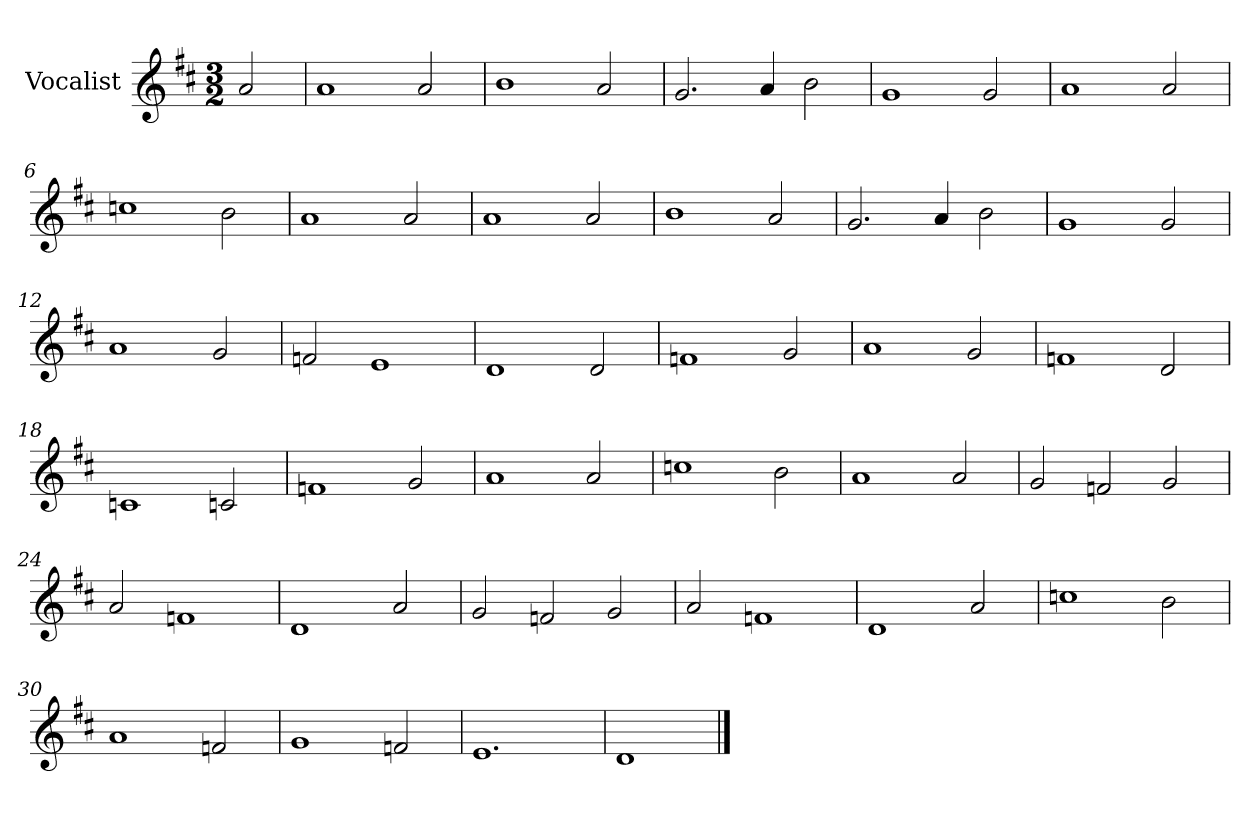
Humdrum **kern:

**kern
*part1
*staff1
*I"Vocalist
*k[f#c#]
*D:
*M3/2
=
2a
=1
1a
2a
=2
1b
2a
=3
2.g
4a
2b
=4
1g
2g
=5
1a
2a
=6
1ccn
2b
=7
1a
2a
=8
1a
2a
=9
1b
2a
=10
2.g
4a
2b
=11
1g
2g
=12
1a
2g
=13
2fn
1e
=14
1d
2d
=15
1fn
2g
=16
1a
2g
=17
1fn
2d
=18
1cn
2cn
=19
1fn
2g
=20
1a
2a
=21
1ccn
2b
=22
1a
2a
=23
2g
2fn
2g
=24
2a
1fn
=25
1d
2a
=26
2g
2fn
2g
=27
2a
1fn
=28
1d
2a
=29
1ccn
2b
=30
1a
2fn
=31
1g
2fn
=32
1.e
=33
1d
==
*-
